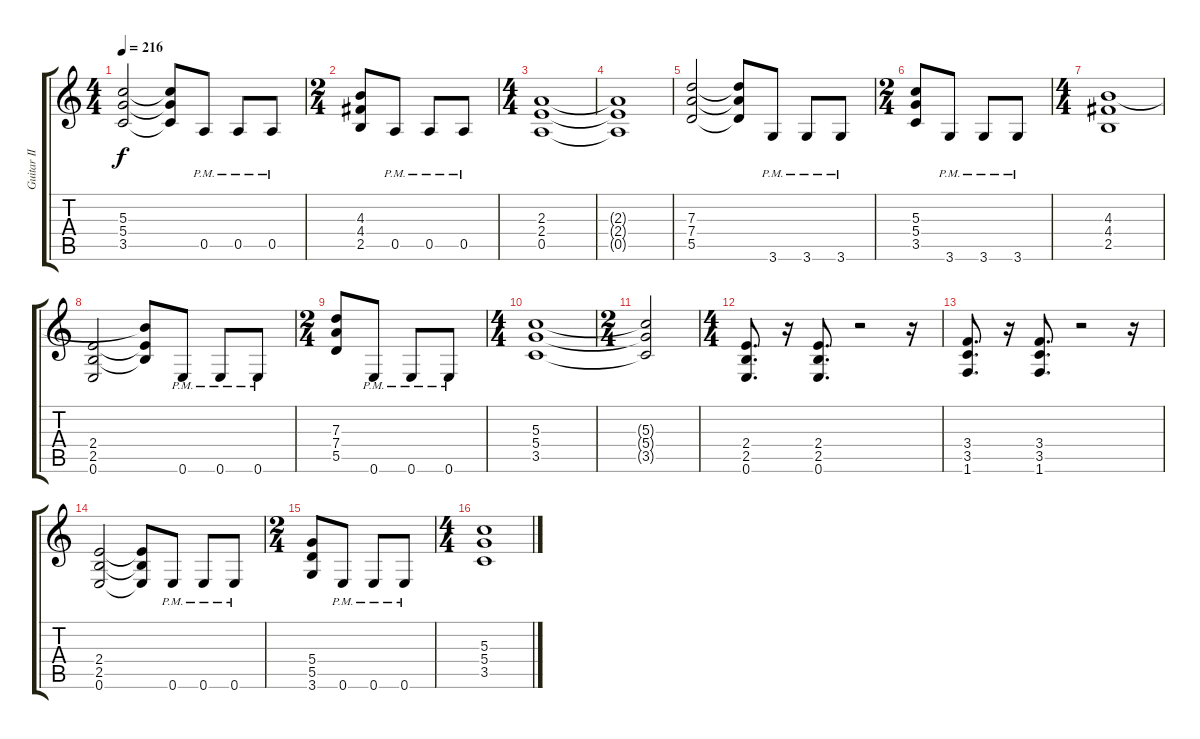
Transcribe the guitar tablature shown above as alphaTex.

\track ("Guitar II" "Guitar II") {instrument distortionguitar}
\staff {score tabs}
\tuning (E4 B3 G3 D3 A2 E2) {hide}
\ts (4 4)
\tempo 216
\clef g2
\ks c
(5.3 5.4 3.5).2{dy f} (5.3{t} 5.4{t} 3.5{t}).8 0.5{pm}.8 0.5{pm}.8 0.5{pm}.8 |
\ts (2 4)
(4.3 4.4 2.5).8 0.5{pm}.8 0.5{pm}.8 0.5{pm}.8 |
\ts (4 4)
(2.3 2.4 0.5).1 |
(2.3{t} 2.4{t} 0.5{t}).1 |
(7.3 7.4 5.5).2 (7.3{t} 7.4{t} 5.5{t}).8 3.6{pm}.8 3.6{pm}.8 3.6{pm}.8 |
\ts (2 4)
(5.3 5.4 3.5).8 3.6{pm}.8 3.6{pm}.8 3.6{pm}.8 |
\ts (4 4)
(4.3 4.4 2.5).1 |
(2.4 2.5 0.6).2 (4.3{t} 2.4{t} 2.5{t}).8 0.6{pm}.8 0.6{pm}.8 0.6{pm}.8 |
\ts (2 4)
(7.3 7.4 5.5).8 0.6{pm}.8 0.6{pm}.8 0.6{pm}.8 |
\ts (4 4)
(5.3 5.4 3.5).1 |
\ts (2 4)
(5.3{t} 5.4{t} 3.5{t}).2 |
\ts (4 4)
(2.4 2.5 0.6).8{d} r.16 (2.4 2.5 0.6).8{d} r.2 r.16 |
(3.4 3.5 1.6).8{d} r.16 (3.4 3.5 1.6).8{d} r.2 r.16 |
(2.4 2.5 0.6).2 (2.4{t} 2.5{t} 0.6{t}).8 0.6{pm}.8 0.6{pm}.8 0.6{pm}.8 |
\ts (2 4)
(5.4 5.5 3.6).8 0.6{pm}.8 0.6{pm}.8 0.6{pm}.8 |
\ts (4 4)
(5.3 5.4 3.5).1
